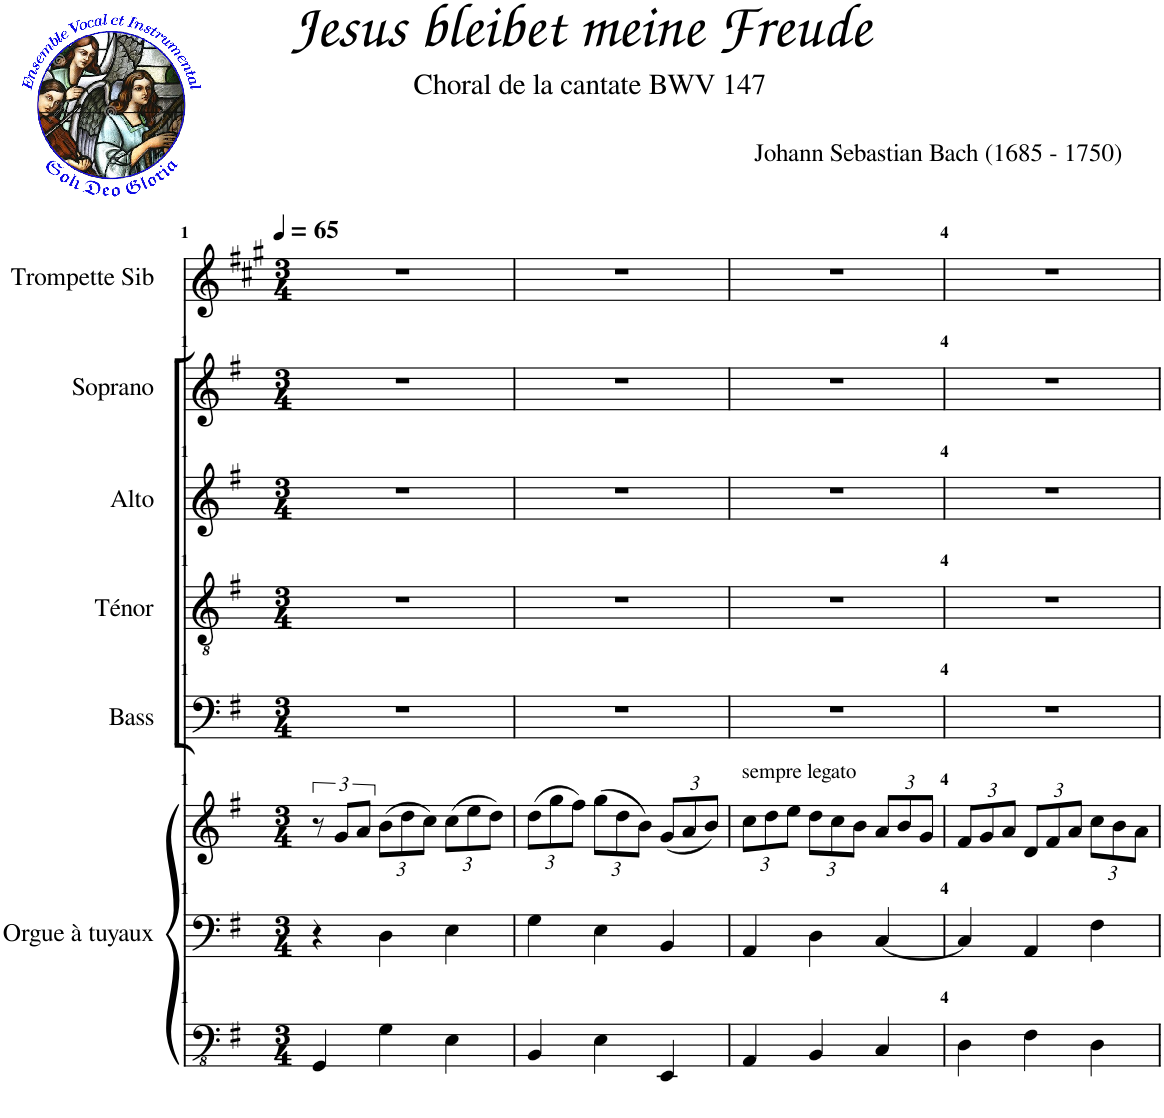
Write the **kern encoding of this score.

**kern	**kern	**kern	**kern	**kern	**kern	**kern	**kern
*part6	*part6	*part6	*part5	*part4	*part3	*part2	*part1
*staff8	*staff7	*staff6	*staff5	*staff4	*staff3	*staff2	*staff1
*I"Orgue à tuyaux	*	*	*I"Bass	*I"Ténor	*I"Alto	*I"Soprano	*I"Trompette Sib
*I'Org.	*	*	*I'B.	*I'T.	*I'A.	*I'S.	*I'Tromp.Sib
*clefFv4	*clefF4	*clefG2	*clefF4	*clefGv2	*clefG2	*clefG2	*clefG2
*	*	*	*	*	*	*	*Trd1c2
*k[f#]	*k[f#]	*k[f#]	*k[f#]	*k[f#]	*k[f#]	*k[f#]	*k[f#c#g#]
*M3/4	*M3/4	*M3/4	*M3/4	*M3/4	*M3/4	*M3/4	*M3/4
*MM65	*MM65	*MM65	*MM65	*MM65	*MM65	*MM65	*MM65
=1	=1	=1	=1	=1	=1	=1	=1
4GGG/	4r	12r	2.r	2.r	2.r	2.r	2.r
.	.	12g/L	.	.	.	.	.
.	.	12a/J	.	.	.	.	.
*	*	*Xbrackettup	*	*	*	*	*
4GG\	4D\	(12b\L	.	.	.	.	.
.	.	12dd\	.	.	.	.	.
.	.	12cc\J)	.	.	.	.	.
4EE\	4E\	(12cc\L	.	.	.	.	.
.	.	12ee\	.	.	.	.	.
.	.	12dd\J)	.	.	.	.	.
=2	=2	=2	=2	=2	=2	=2	=2
4BBB/	4G\	(12dd\L	2.r	2.r	2.r	2.r	2.r
.	.	12gg\	.	.	.	.	.
.	.	12ff#\J)	.	.	.	.	.
4EE\	4E\	(12gg\L	.	.	.	.	.
.	.	12dd\	.	.	.	.	.
.	.	12b\J)	.	.	.	.	.
4EEE/	4BB/	(12g/L	.	.	.	.	.
.	.	12a/	.	.	.	.	.
.	.	12b/J)	.	.	.	.	.
=3	=3	=3	=3	=3	=3	=3	=3
!	!	!LO:TX:a:t=sempre legato	!	!	!	!	!
4AAA/	4AA/	12cc\L	2.r	2.r	2.r	2.r	2.r
.	.	12dd\	.	.	.	.	.
.	.	12ee\J	.	.	.	.	.
4BBB/	4D\	12dd\L	.	.	.	.	.
.	.	12cc\	.	.	.	.	.
.	.	12b\J	.	.	.	.	.
4CC/	[4C/	12a/L	.	.	.	.	.
.	.	12b/	.	.	.	.	.
.	.	12g/J	.	.	.	.	.
=4	=4	=4	=4	=4	=4	=4	=4
4DD\	4C/]	12f#/L	2.r	2.r	2.r	2.r	2.r
.	.	12g/	.	.	.	.	.
.	.	12a/J	.	.	.	.	.
4FF#\	4AA/	12d/L	.	.	.	.	.
.	.	12f#/	.	.	.	.	.
.	.	12a/J	.	.	.	.	.
4DD\	4F#\	12cc\L	.	.	.	.	.
.	.	12b\	.	.	.	.	.
.	.	12a\J	.	.	.	.	.
=	=	=	=	=	=	=	=
*-	*-	*-	*-	*-	*-	*-	*-
